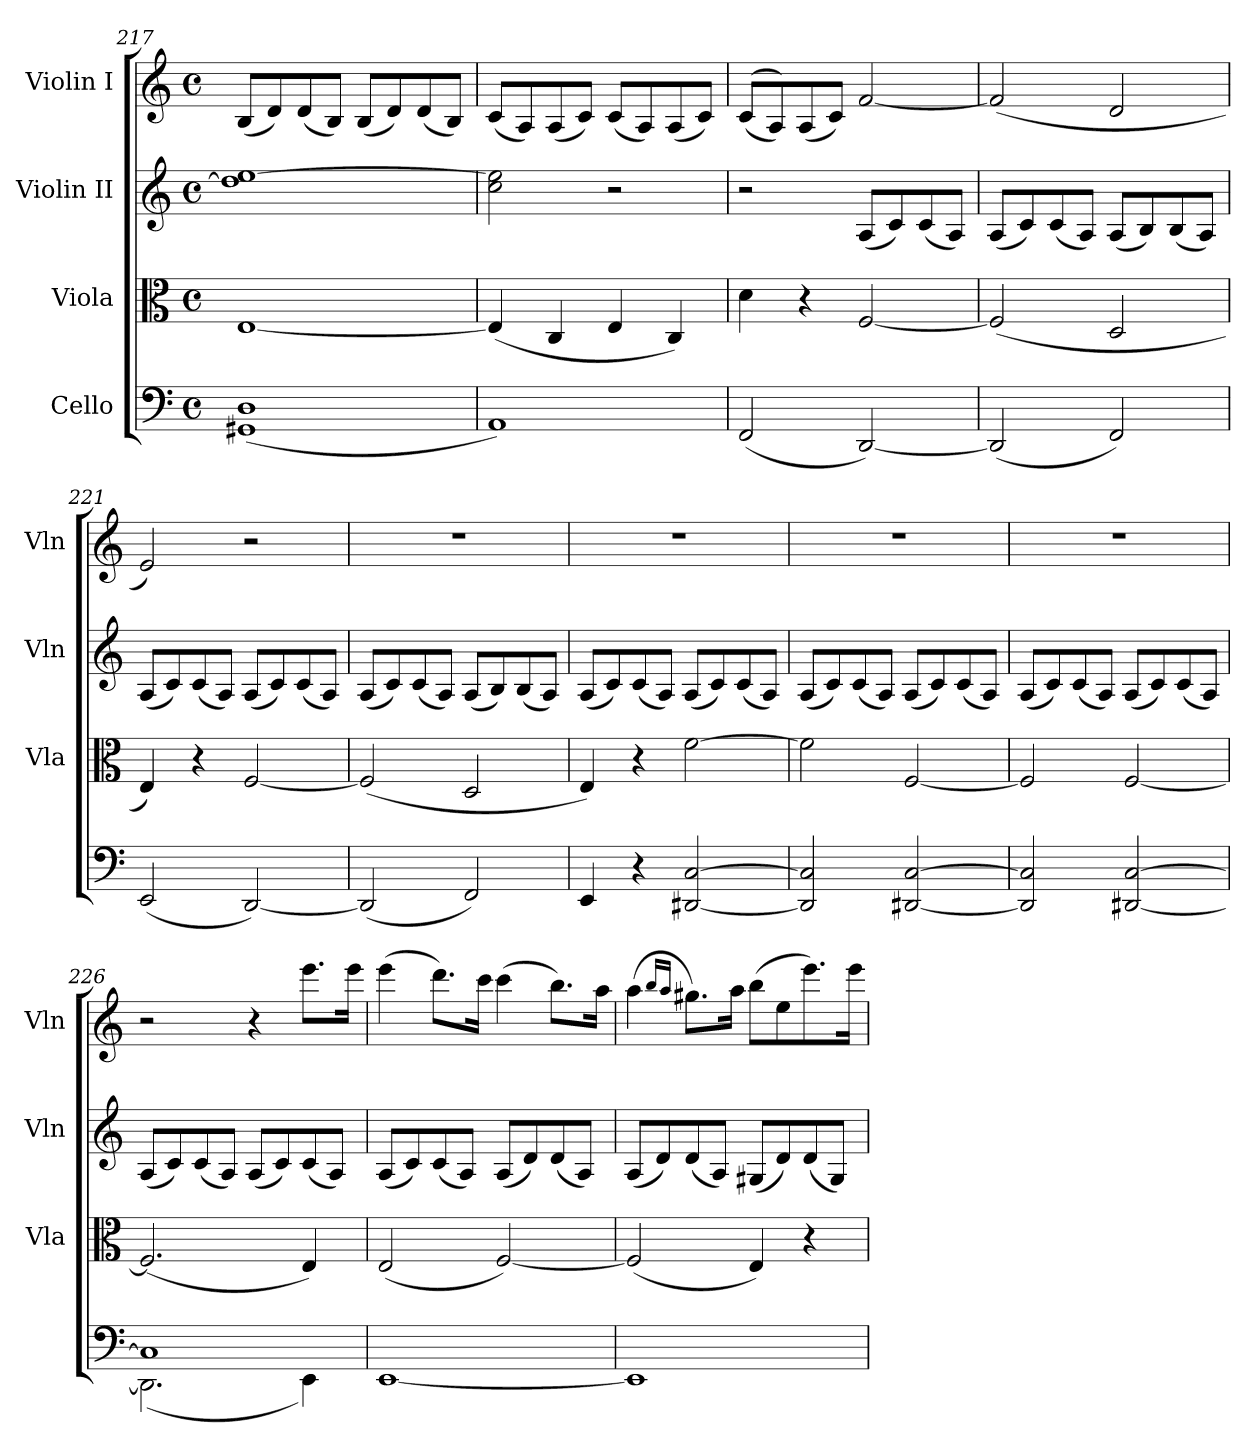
**kern	**kern	**kern	**kern
*part4	*part3	*part2	*part1
*staff4	*staff3	*staff2	*staff1
*I"Cello	*I"Viola	*I"Violin II	*I"Violin I
*	*I'Vla	*I'Vln	*I'Vln
*clefF4	*clefC3	*clefG2	*clefG2
*k[]	*k[]	*k[]	*k[]
*M4/4	*M4/4	*M4/4	*M4/4
*met(c)	*met(c)	*met(c)	*met(c)
=217	=217	=217	=217
(>1GG#X 1D	[1E	1dd] [1ee	(<8B/L
.	.	.	8d/)
.	.	.	(<8d/
.	.	.	8B/J)
.	.	.	(<8B/L
.	.	.	8d/)
.	.	.	(<8d/
.	.	.	8B/J)
=218	=218	=218	=218
1AA)	(<4E/]	2cc\ 2ee\]	(<8c/L
.	.	.	8A/)
.	4C/	.	(<8A/
.	.	.	8c/J)
.	4E/	2r	(<8c/L
.	.	.	8A/)
.	4C/)	.	(<8A/
.	.	.	8c/J)
=219	=219	=219	=219
(<2FF/	4d\	2r	(<(<8c/L
.	.	.	8A/))
.	4r	.	(<8A/
.	.	.	8c/J)
[2DD/)	[2F/	(<8A/L	[2f/
.	.	8c/)	.
.	.	(<8c/	.
.	.	8A/J)	.
!!LO:LB:g=z
=220	=220	=220	=220
(<2DD/]	(<2F/]	(<8A/L	(<2f/]
.	.	8c/)	.
.	.	(<8c/	.
.	.	8A/J)	.
2FF/)	2D/	(<8A/L	2d/
.	.	8B/)	.
.	.	(<8B/	.
.	.	8A/J)	.
=221	=221	=221	=221
(<2EE/	4E/)	(<8A/L	2e/)
.	.	8c/)	.
.	4r	(<8c/	.
.	.	8A/J)	.
[2DD/)	[2F/	(<8A/L	2r
.	.	8c/)	.
.	.	(<8c/	.
.	.	8A/J)	.
=222	=222	=222	=222
(<2DD/]	(<2F/]	(<8A/L	1r
.	.	8c/)	.
.	.	(<8c/	.
.	.	8A/J)	.
2FF/)	2D/	(<8A/L	.
.	.	8B/)	.
.	.	(<8B/	.
.	.	8A/J)	.
=223	=223	=223	=223
4EE/	4E/)	(<8A/L	1r
.	.	8c/)	.
4r	4r	(<8c/	.
.	.	8A/J)	.
[2DD#X/ [2C/	[2f\	(<8A/L	.
.	.	8c/)	.
.	.	(<8c/	.
.	.	8A/J)	.
=224	=224	=224	=224
2DD#/] 2C/]	2f\]	(<8A/L	1r
.	.	8c/)	.
.	.	(<8c/	.
.	.	8A/J)	.
[2DD#X/ [2C/	[2F/	(<8A/L	.
.	.	8c/)	.
.	.	(<8c/	.
.	.	8A/J)	.
=225	=225	=225	=225
2DD#/] 2C/]	2F/]	(<8A/L	1r
.	.	8c/)	.
.	.	(<8c/	.
.	.	8A/J)	.
[2DD#X/ [2C/	[2F/	(<8A/L	.
.	.	8c/)	.
.	.	(<8c/	.
.	.	8A/J)	.
=226	=226	=226	=226
*^	*	*	*
1C]	(<2.DD#\]	(<2.F/]	(<8A/L	2r
.	.	.	8c/)	.
.	.	.	(<8c/	.
.	.	.	8A/J)	.
.	.	.	(<8A/L	4r
.	.	.	8c/)	.
.	4EE\)	4E/)	(<8c/	8.eee\L
.	.	.	8A/J)	.
.	.	.	.	16eee\Jk
*v	*v	*	*	*
!!LO:LB:g=z
=227	=227	=227	=227
[1EE	(<2E/	(<8A/L	(>4eee\
.	.	8c/)	.
.	.	(<8c/	8.ddd\L)
.	.	8A/J)	.
.	.	.	16ccc\Jk
.	[2F/)	(<8A/L	(>4ccc\
.	.	8d/)	.
.	.	(<8d/	8.bb\L)
.	.	8A/J)	.
.	.	.	16aa\Jk
=228	=228	=228	=228
1EE]	(<2F/]	(<8A/L	(>4aa\
.	.	8d/)	.
.	.	.	16qbb/LL
.	.	.	16qaa/JJ
.	.	(<8d/	8.gg#X\L)
.	.	8A/J)	.
.	.	.	16aa\Jk
.	4E/)	(<8G#X/L	(>8bb\L
.	.	8d/)	8ee\
.	4r	(<8d/	8.eee\)
.	.	8G#/J)	.
.	.	.	16eee\Jk
=	=	=	=
*-	*-	*-	*-
